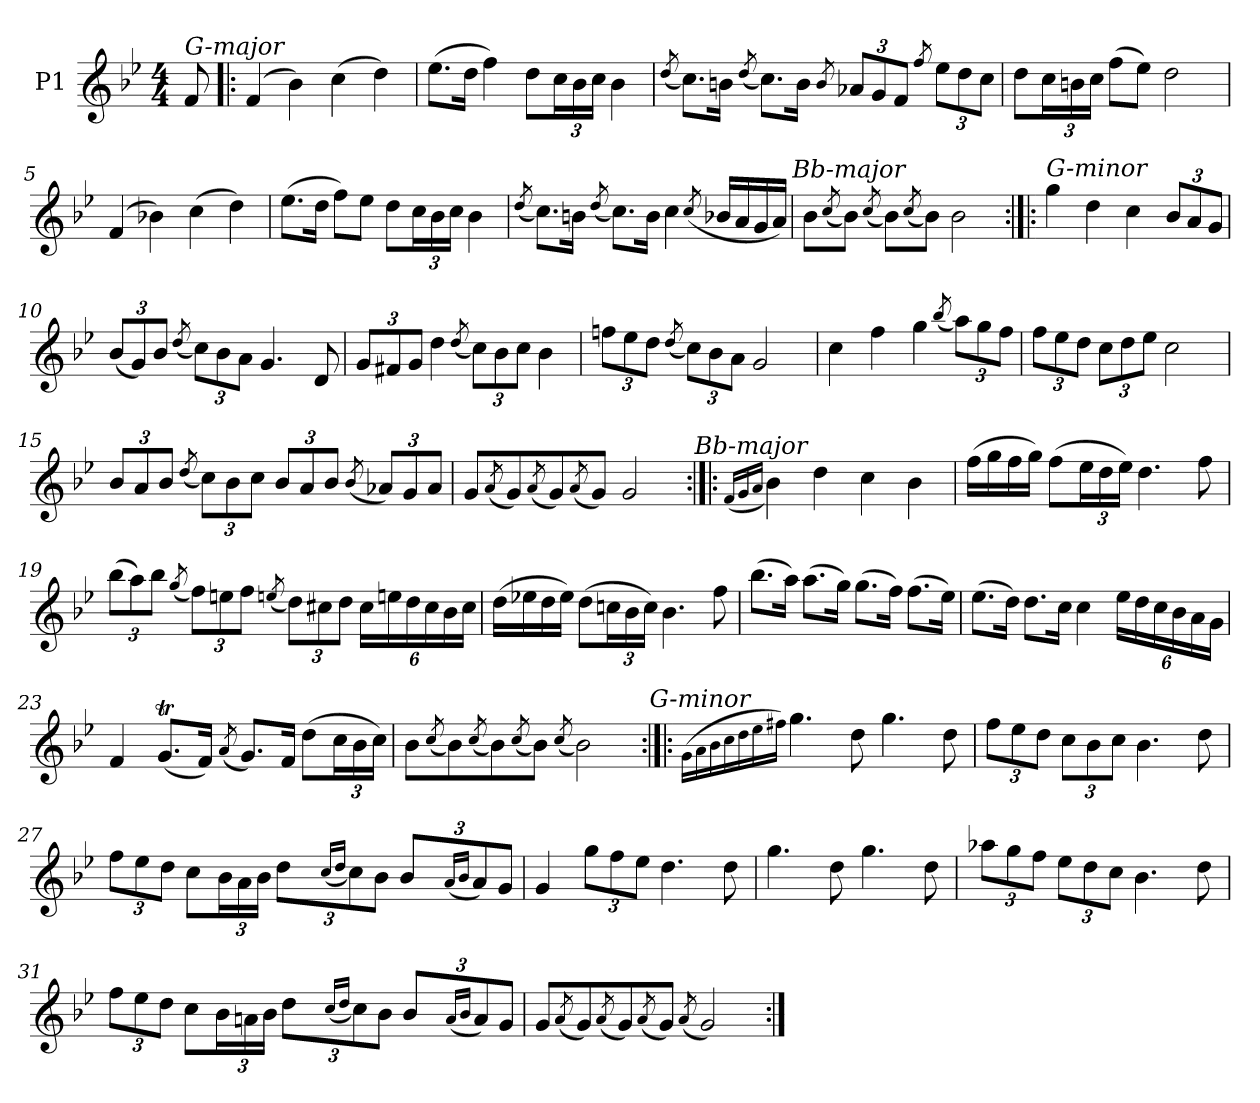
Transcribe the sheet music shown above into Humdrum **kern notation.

**kern
*part1
*staff1
*I"P1
*clefG2
*k[b-e-]
*g:
*M4/4
=
!LO:TX:a:i:t=G-major
8f
=1!|:
(4f
4b-)
(4cc
4dd)
=2
(8.ee-L
16ddJk
4ff)
8ddL
24ccL
24b-
24ccJJ
4b-
=3
(8qdd/
8.ccL)
16bnJk
(8qdd/
8.ccL)
16bJk
8qb/
12a-XL
12g
12fJ
8qff/
12ee-L
12dd
12ccJ
=4
8ddL
24ccL
24bn
24ccJJ
(8ffL
8ee-J)
2dd
=5
(4f
4b-X)
(4cc
4dd)
=6
(8.ee-L
16ddJk
8ffL)
8ee-J
8ddL
24ccL
24b-
24ccJJ
4b-
=7
(8qdd/
8.ccL)
16bnJk
(8qdd/
8.ccL)
16bJk
4cc
(8qcc/
16b-XLL
16a
16g
16aJJ)
!LO:TX:a:i:t=Bb-major
=8
8b-L
(8qcc/
8b-J)
(8qcc/
8b-L)
(8qcc/
8b-J)
2b-
=9:|!|:
!LO:TX:a:i:t=G-minor
4gg
4dd
4cc
12b-L
12a
12gJ
=10
(12b-L
12g)
12b-J
(8qdd/
12ccL)
12b-
12aJ
4.g
8d
=11
12gL
12f#X
12gJ
4dd
(8qdd/
12ccL)
12b-
12ccJ
4b-
=12
12ffnL
12ee-
12ddJ
(8qdd/
12ccL)
12b-
12aJ
2g
=13
4cc
4ff
4gg
(8qbb-/
12aaL)
12gg
12ffJ
=14
12ffL
12ee-
12ddJ
12ccL
12dd
12ee-J
2cc
=15
12b-L
12a
12b-J
(8qdd/
12ccL)
12b-
12ccJ
12b-L
12a
12b-J
(8qb-/
12a-XL)
12g
12a-J
=16
8gL
(8qa/
8g)
(8qa/
8g)
(8qa/
8gJ)
2g
!LO:TX:a:i:t=Bb-major
=17:|!|:
(16qqf/LL
16qqg/
16qqa/JJ
4b-)
4dd
4cc
4b-
=18
(16ffLL
16gg
16ff
16ggJJ)
(8ffL
24ee-L
24dd
24ee-JJ)
4.dd
8ff
=19
(12bb-L
12aa)
12bb-J
(8qgg/
12ffL)
12een
12ffJ
(8qeen/
12ddL)
12cc#X
12ddJ
24cc#LL
24een
24dd
24cc#
24b-
24cc#JJ
=20
(16ddLL
16ee-X
16dd
16ee-JJ)
(8ddL
24ccnL
24b-
24ccJJ)
4.b-
8ff
=21
(8.bb-L
16aaJk)
(8.aaL
16ggJk)
(8.ggL
16ffJk)
(8.ffL
16ee-Jk)
=22
(8.ee-L
16ddJk)
8.ddL
16ccJk
4cc
24ee-LL
24dd
24cc
24b-
24a
24gJJ
=23
4f
(8.gTL
16fJk)
(8qa/
8.gL)
16fJk
(8ddL
24ccL
24b-
24ccJJ)
=24
8b-L
(8qcc/
8b-)
(8qcc/
8b-)
(8qcc/
8b-J)
(8qcc/
2b-)
!LO:TX:a:i:t=G-minor
=25:|!|:
(16qqg\LL
16qqa\
16qqb-\
16qqcc\
16qqdd\
16qqee-\
16qqff#X\JJ)
4.gg
8dd
4.gg
8dd
=26
12ffL
12ee-
12ddJ
12ccL
12b-
12ccJ
4.b-
8dd
=27
12ffL
12ee-
12ddJ
8ccL
24b-L
24a
24b-JJ
12ddL
(16qqcc/LL
16qqdd/JJ
12cc)
12b-J
12b-L
(16qqa/LL
16qqb-/JJ
12a)
12gJ
=28
4g
12ggL
12ff
12ee-J
4.dd
8dd
=29
4.gg
8dd
4.gg
8dd
=30
12aa-XL
12gg
12ffJ
12ee-L
12dd
12ccJ
4.b-
8dd
=31
12ffL
12ee-
12ddJ
8ccL
24b-L
24an
24b-JJ
12ddL
(16qqcc/LL
16qqdd/JJ
12cc)
12b-J
12b-L
(16qqa/LL
16qqb-/JJ
12a)
12gJ
=32
8gL
(8qa/
8g)
(8qa/
8g)
(8qa/
8gJ)
(8qa/
2g)
=:|!
*-
